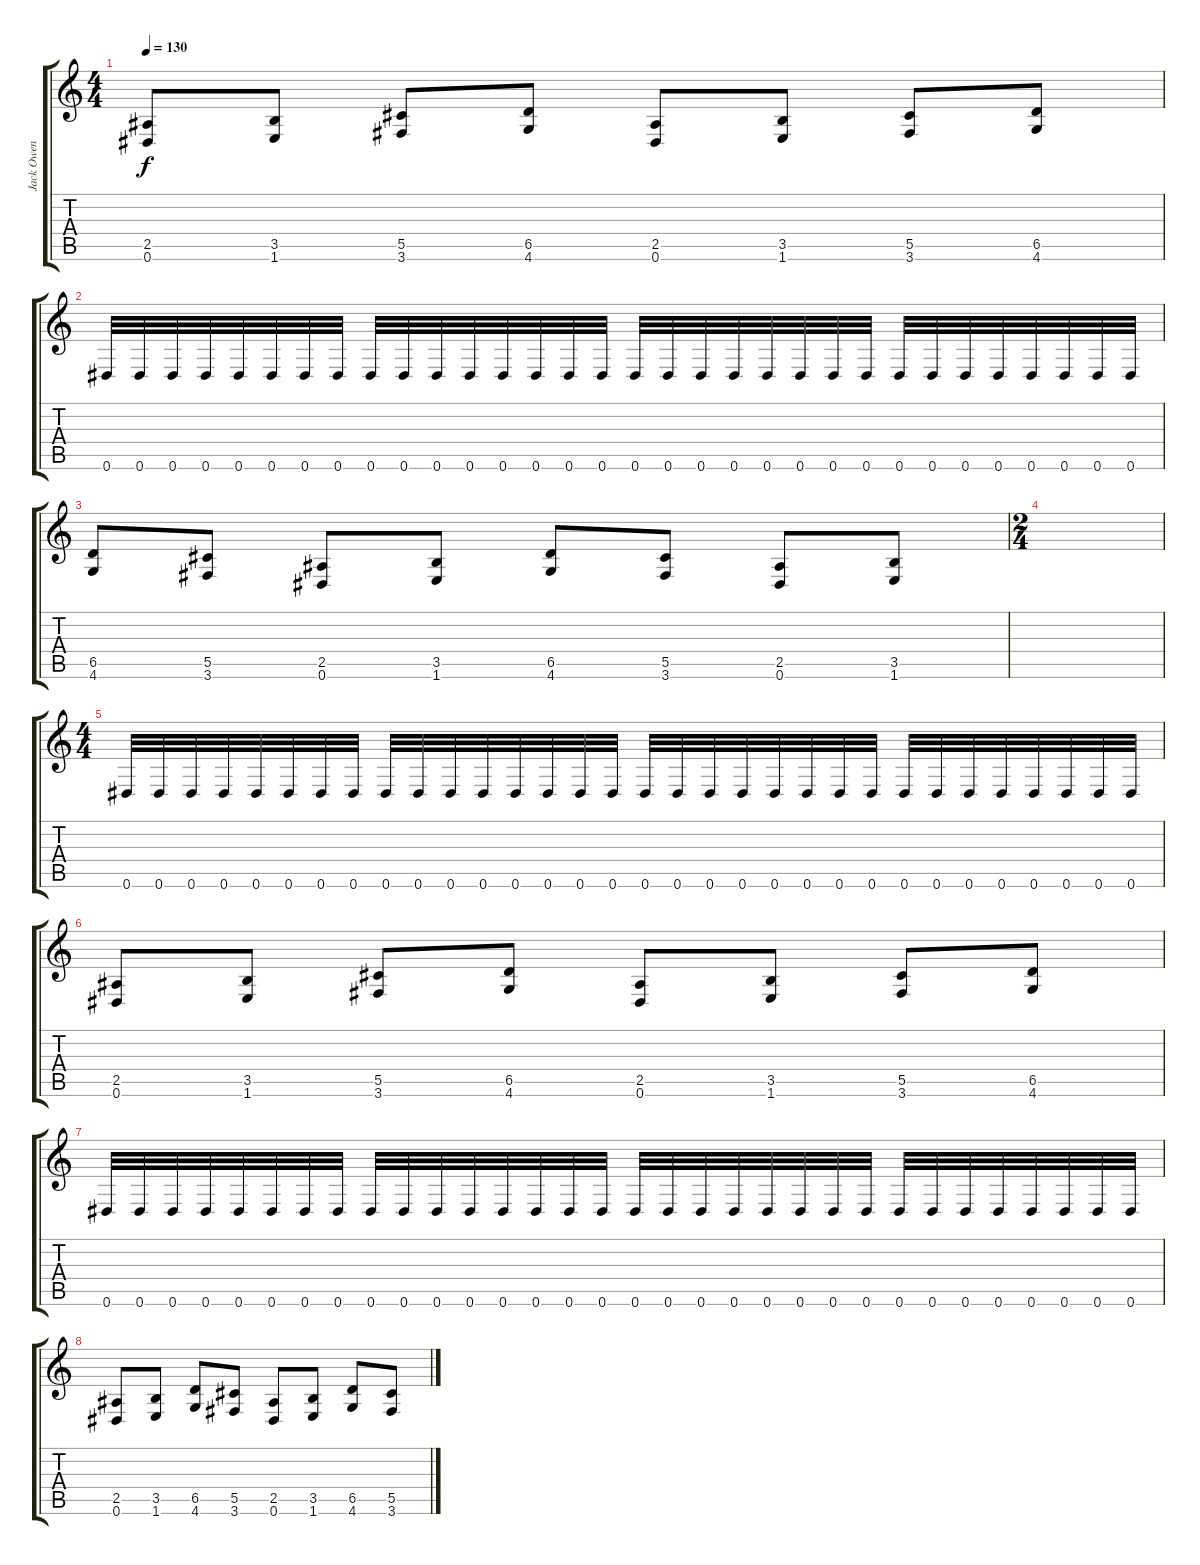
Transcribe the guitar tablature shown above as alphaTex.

\track ("Jack Owen" "Jack Owen") {instrument distortionguitar}
\staff {score tabs}
\tuning (Eb4 Bb3 Gb3 Db3 Ab2 Eb2) {hide}
\ts (4 4)
\tempo 130
\clef g2
\ks c
(2.5 0.6).8{dy f} (3.5 1.6).8 (5.5 3.6).8 (6.5 4.6).8 (2.5 0.6).8 (3.5 1.6).8 (5.5 3.6).8 (6.5 4.6).8 |
0.6.32 0.6.32 0.6.32 0.6.32 0.6.32 0.6.32 0.6.32 0.6.32 0.6.32 0.6.32 0.6.32 0.6.32 0.6.32 0.6.32 0.6.32 0.6.32 0.6.32 0.6.32 0.6.32 0.6.32 0.6.32 0.6.32 0.6.32 0.6.32 0.6.32 0.6.32 0.6.32 0.6.32 0.6.32 0.6.32 0.6.32 0.6.32 |
(6.5 4.6).8 (5.5 3.6).8 (2.5 0.6).8 (3.5 1.6).8 (6.5 4.6).8 (5.5 3.6).8 (2.5 0.6).8 (3.5 1.6).8 |
\ts (2 4)
|
\ts (4 4)
0.6.32 0.6.32 0.6.32 0.6.32 0.6.32 0.6.32 0.6.32 0.6.32 0.6.32 0.6.32 0.6.32 0.6.32 0.6.32 0.6.32 0.6.32 0.6.32 0.6.32 0.6.32 0.6.32 0.6.32 0.6.32 0.6.32 0.6.32 0.6.32 0.6.32 0.6.32 0.6.32 0.6.32 0.6.32 0.6.32 0.6.32 0.6.32 |
(2.5 0.6).8 (3.5 1.6).8 (5.5 3.6).8 (6.5 4.6).8 (2.5 0.6).8 (3.5 1.6).8 (5.5 3.6).8 (6.5 4.6).8 |
0.6.32 0.6.32 0.6.32 0.6.32 0.6.32 0.6.32 0.6.32 0.6.32 0.6.32 0.6.32 0.6.32 0.6.32 0.6.32 0.6.32 0.6.32 0.6.32 0.6.32 0.6.32 0.6.32 0.6.32 0.6.32 0.6.32 0.6.32 0.6.32 0.6.32 0.6.32 0.6.32 0.6.32 0.6.32 0.6.32 0.6.32 0.6.32 |
(2.5 0.6).8 (3.5 1.6).8 (6.5 4.6).8 (5.5 3.6).8 (2.5 0.6).8 (3.5 1.6).8 (6.5 4.6).8 (5.5 3.6).8
